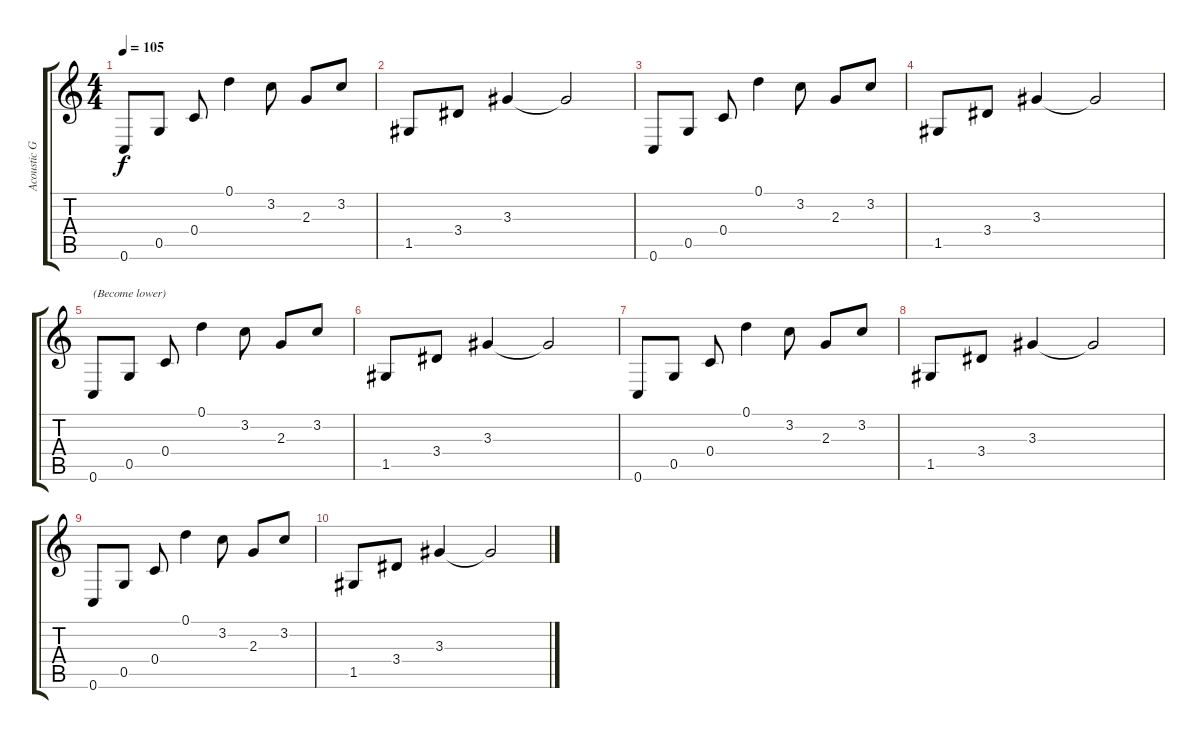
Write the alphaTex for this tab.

\track ("Acoustic Guitar" "Acoustic G") {instrument acousticguitarsteel}
\staff {score tabs}
\tuning (D4 A3 F3 C3 G2 C2) {hide}
\ts (4 4)
\tempo 105
\clef g2
\ks c
0.6.8{dy f} 0.5.8 0.4.8 0.1.4 3.2.8 2.3.8 3.2.8 |
1.5.8 3.4.8 3.3.4 3.3{t}.2 |
0.6.8 0.5.8 0.4.8 0.1.4 3.2.8 2.3.8 3.2.8 |
1.5.8 3.4.8 3.3.4 3.3{t}.2 |
0.6.8{txt "(Become lower)" volume 13} 0.5.8 0.4.8 0.1.4 3.2.8 2.3.8 3.2.8 |
1.5.8 3.4.8 3.3.4 3.3{t}.2 |
0.6.8{volume 0} 0.5.8 0.4.8 0.1.4 3.2.8 2.3.8 3.2.8 |
1.5.8 3.4.8 3.3.4 3.3{t}.2 |
0.6.8 0.5.8 0.4.8 0.1.4 3.2.8 2.3.8 3.2.8 |
1.5.8 3.4.8 3.3.4 3.3{t}.2
